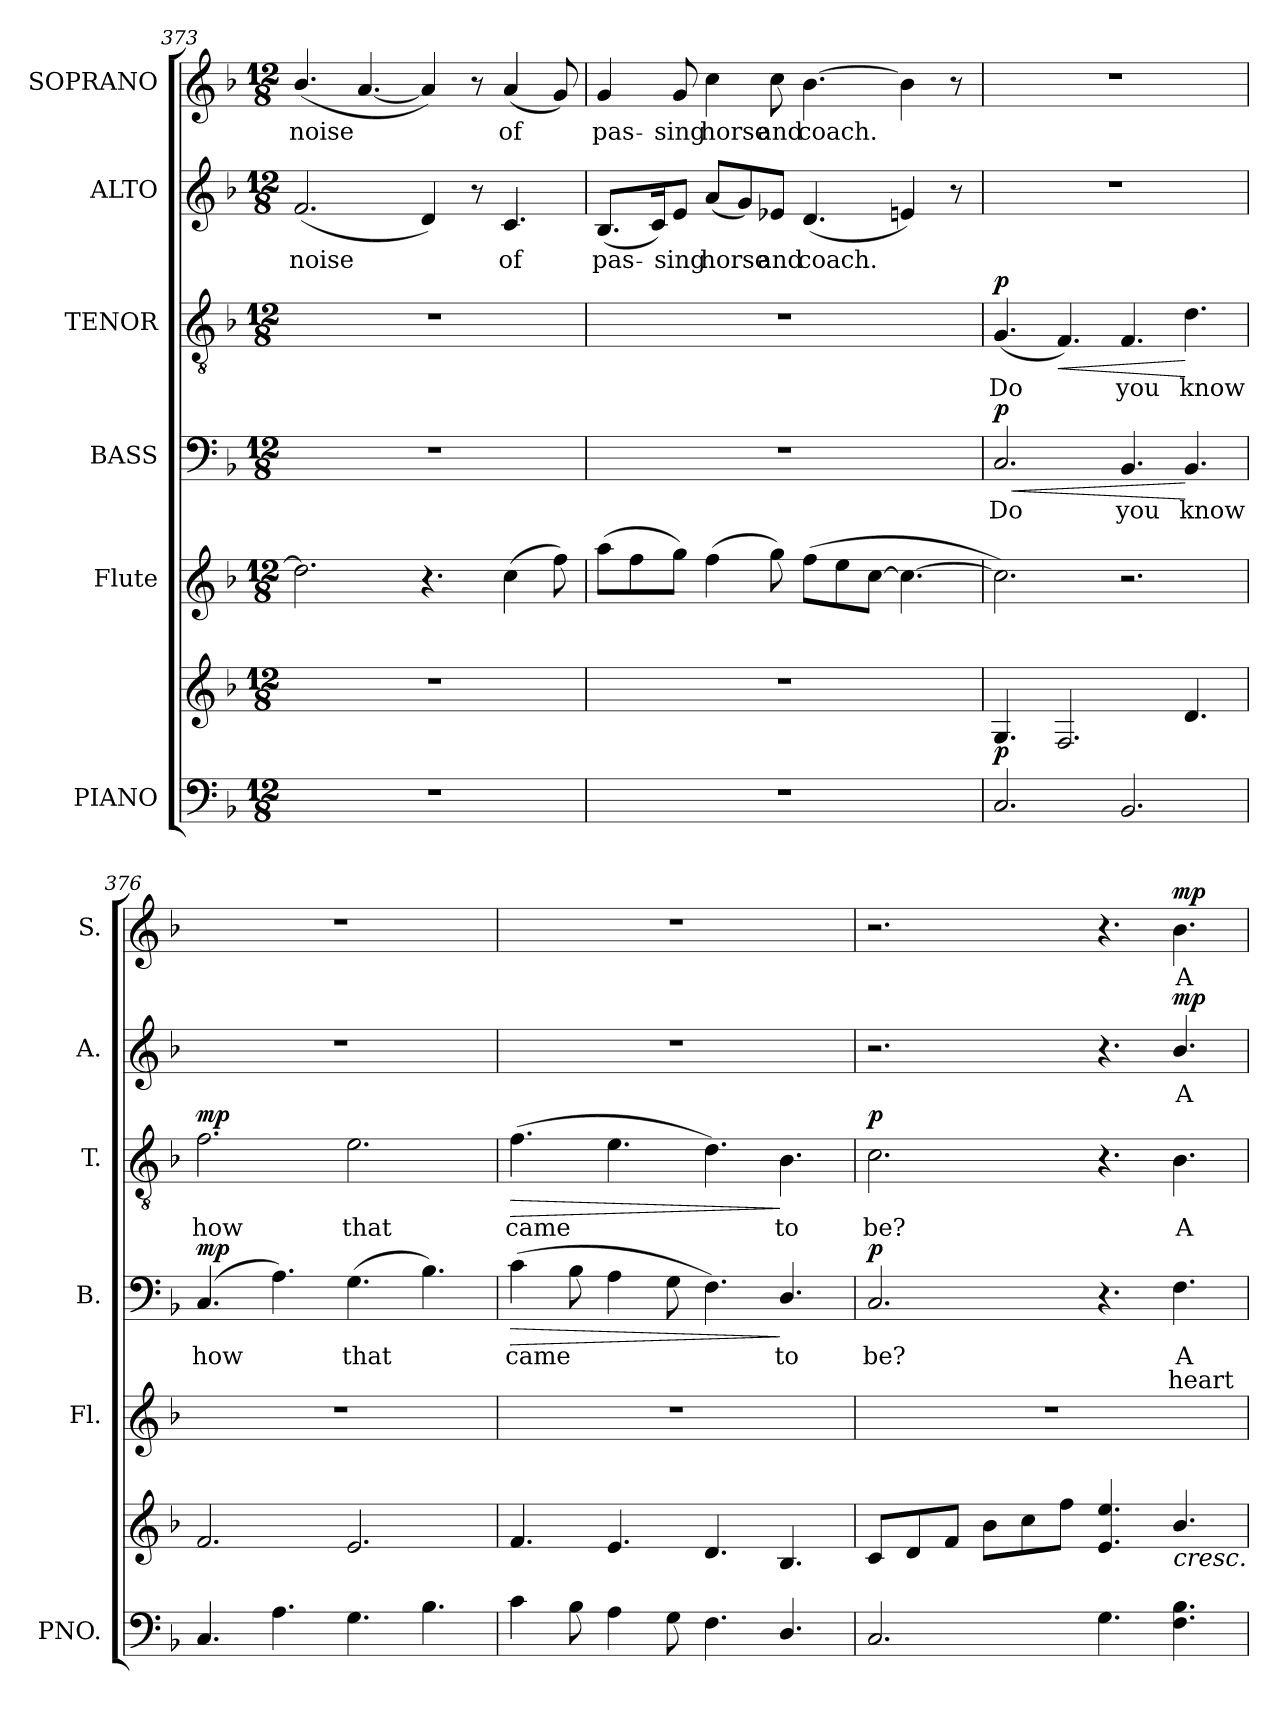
**kern	**kern	**dynam	**kern	**kern	**text	**text	**dynam	**kern	**text	**dynam	**kern	**text	**dynam	**kern	**text	**dynam
*part6	*part6	*part6	*part5	*part4	*part4	*part4	*part4	*part3	*part3	*part3	*part2	*part2	*part2	*part1	*part1	*part1
*staff7	*staff6	*staff6/7	*staff5	*staff4	*staff4	*staff4	*staff4	*staff3	*staff3	*staff3	*staff2	*staff2	*staff2	*staff1	*staff1	*staff1
*I"PIANO	*	*	*I"Flute	*I"BASS	*	*	*	*I"TENOR	*	*	*I"ALTO	*	*	*I"SOPRANO	*	*
*I'PNO.	*	*	*I'Fl.	*I'B.	*	*	*	*I'T.	*	*	*I'A.	*	*	*I'S.	*	*
*clefF4	*clefG2	*	*clefG2	*clefF4	*	*	*	*clefGv2	*	*	*clefG2	*	*	*clefG2	*	*
*	*	*	*	*	*	*	*	*ITrd7c12	*	*	*	*	*	*	*	*
*k[b-]	*k[b-]	*	*k[b-]	*k[b-]	*	*	*	*k[b-]	*	*	*k[b-]	*	*	*k[b-]	*	*
*F:	*F:	*	*F:	*F:	*	*	*	*F:	*	*	*F:	*	*	*F:	*	*
*M12/8	*M12/8	*	*M12/8	*M12/8	*	*	*	*M12/8	*	*	*M12/8	*	*	*M12/8	*	*
=373	=373	=373	=373	=373	=373	=373	=373	=373	=373	=373	=373	=373	=373	=373	=373	=373
!LO:N:vis=1	!LO:N:vis=1	!	!	!LO:N:vis=1	!	!	!	!LO:N:vis=1	!	!	!	!	!	!	!	!
!	!	!	!	!	!	!	!	!	!	!	!	!LO:LY:b:color=#000000	!	!	!	!
!	!	!	!	!	!	!	!	!	!	!	!	!	!	!	!LO:LY:b:color=#000000	!
1.r	1.r	.	2.ddi\]	1.r	.	.	.	1.r	.	.	(2.fi/	noise	.	(4.b-i/	noise	.
.	.	.	.	.	.	.	.	.	.	.	.	.	.	[<4.ai/	.	.
.	.	.	4.r	.	.	.	.	.	.	.	4di/)	.	.	4ai/])	.	.
.	.	.	.	.	.	.	.	.	.	.	8r	.	.	8r	.	.
!	!	!	!	!	!	!	!	!	!	!	!	!LO:LY:b:color=#000000	!	!	!	!
!	!	!	!	!	!	!	!	!	!	!	!	!	!	!	!LO:LY:b:color=#000000	!
.	.	.	(4cci\	.	.	.	.	.	.	.	4.ci/	of	.	(4ai/	of	.
.	.	.	8ffi\)	.	.	.	.	.	.	.	.	.	.	8gi/)	.	.
=374	=374	=374	=374	=374	=374	=374	=374	=374	=374	=374	=374	=374	=374	=374	=374	=374
!LO:N:vis=1	!LO:N:vis=1	!	!	!LO:N:vis=1	!	!	!	!LO:N:vis=1	!	!	!	!	!	!	!	!
!	!	!	!	!	!	!	!	!	!	!	!	!LO:LY:b:color=#000000	!	!	!	!
!	!	!	!	!	!	!	!	!	!	!	!	!	!	!	!LO:LY:b:color=#000000	!
1.r	1.r	.	(8aai\L	1.r	.	.	.	1.r	.	.	(8.B-i/L	pas-	.	4gi/	pas-	.
.	.	.	8ffi\	.	.	.	.	.	.	.	.	.	.	.	.	.
.	.	.	.	.	.	.	.	.	.	.	16ci/k)	.	.	.	.	.
!	!	!	!	!	!	!	!	!	!	!	!	!LO:LY:b:color=#000000	!	!	!	!
!	!	!	!	!	!	!	!	!	!	!	!	!	!	!	!LO:LY:b:color=#000000	!
.	.	.	8ggi\J)	.	.	.	.	.	.	.	8ei/J	-sing	.	8gi/	-sing	.
!	!	!	!	!	!	!	!	!	!	!	!	!LO:LY:b:color=#000000	!	!	!	!
!	!	!	!	!	!	!	!	!	!	!	!	!	!	!	!LO:LY:b:color=#000000	!
.	.	.	(4ffi\	.	.	.	.	.	.	.	(8ai/L	horse	.	4cci\	horse	.
.	.	.	.	.	.	.	.	.	.	.	8gi/)	.	.	.	.	.
!	!	!	!	!	!	!	!	!	!	!	!	!LO:LY:b:color=#000000	!	!	!	!
!	!	!	!	!	!	!	!	!	!	!	!	!	!	!	!LO:LY:b:color=#000000	!
.	.	.	8ggi\)	.	.	.	.	.	.	.	8e-Xi/J	and	.	8cci\	and	.
!	!	!	!	!	!	!	!	!	!	!	!	!LO:LY:b:color=#000000	!	!	!	!
!	!	!	!	!	!	!	!	!	!	!	!	!	!	!	!LO:LY:b:color=#000000	!
.	.	.	(8ffi\L	.	.	.	.	.	.	.	(4.di/	coach.	.	[>4.b-i\	coach.	.
.	.	.	8eei\	.	.	.	.	.	.	.	.	.	.	.	.	.
.	.	.	[>8cci\J	.	.	.	.	.	.	.	.	.	.	.	.	.
.	.	.	4.cci\_>	.	.	.	.	.	.	.	4eni/)	.	.	4b-i\]	.	.
.	.	.	.	.	.	.	.	.	.	.	8r	.	.	8r	.	.
=375	=375	=375	=375	=375	=375	=375	=375	=375	=375	=375	=375	=375	=375	=375	=375	=375
!	!	!	!	!	!LO:LY:b:color=#000000	!	!LO:HP:b	!	!	!	!	!	!	!	!	!
!	!	!	!	!	!	!	!	!	!LO:LY:b:color=#000000	!	!LO:N:vis=1	!	!	!LO:N:vis=1	!	!
2.Ci/	4.Gi/	p	2.cci\])	2.Ci/	Do	.	< p	(4.GGi/	Do	p	1.r	.	.	1.r	.	.
!	!	!	!	!	!	!	!	!	!	!LO:HP:b	!	!	!	!	!	!
.	2.Fi/	.	.	.	.	.	.	4.FFi/)	.	<	.	.	.	.	.	.
!	!	!	!	!	!LO:LY:b:color=#000000	!	!	!	!	!	!	!	!	!	!	!
!	!	!	!	!	!	!	!	!	!LO:LY:b:color=#000000	!	!	!	!	!	!	!
2.BB-i/	.	.	2.r	4.BB-i/	you	.	.	4.FFi/	you	.	.	.	.	.	.	.
!	!	!	!	!	!LO:LY:b:color=#000000	!	!	!	!	!	!	!	!	!	!	!
!	!	!	!	!	!	!	!	!	!LO:LY:b:color=#000000	!	!	!	!	!	!	!
.	4.di/	.	.	4.BB-i/	know	.	[	4.Di\	know	[	.	.	.	.	.	.
!!LO:LB:g=z
=376	=376	=376	=376	=376	=376	=376	=376	=376	=376	=376	=376	=376	=376	=376	=376	=376
!	!	!	!LO:N:vis=1	!	!	!	!	!	!	!	!	!	!	!	!	!
!	!	!	!	!	!LO:LY:b:color=#000000	!	!	!	!	!	!	!	!	!	!	!
!	!	!	!	!	!	!	!	!	!LO:LY:b:color=#000000	!	!LO:N:vis=1	!	!	!LO:N:vis=1	!	!
4.Ci/	2.fi/	.	1.r	(4.Ci/	how	.	mp	2.Fi\	how	mp	1.r	.	.	1.r	.	.
4.Ai\	.	.	.	4.Ai\)	.	.	.	.	.	.	.	.	.	.	.	.
!	!	!	!	!	!LO:LY:b:color=#000000	!	!	!	!	!	!	!	!	!	!	!
!	!	!	!	!	!	!	!	!	!LO:LY:b:color=#000000	!	!	!	!	!	!	!
4.Gi\	2.ei/	.	.	(4.Gi\	that	.	.	2.Ei\	that	.	.	.	.	.	.	.
4.B-i\	.	.	.	4.B-i\)	.	.	.	.	.	.	.	.	.	.	.	.
=377	=377	=377	=377	=377	=377	=377	=377	=377	=377	=377	=377	=377	=377	=377	=377	=377
!	!	!	!LO:N:vis=1	!	!	!	!	!	!	!	!	!	!	!	!	!
!	!	!	!	!	!LO:LY:b:color=#000000	!	!LO:HP:b	!	!	!	!	!	!	!	!	!
!	!	!	!	!	!	!	!	!	!LO:LY:b:color=#000000	!LO:HP:b	!LO:N:vis=1	!	!	!LO:N:vis=1	!	!
4ci\	4.fi/	.	1.r	(4ci\	came	.	>	(4.Fi\	came	>	1.r	.	.	1.r	.	.
8B-i\	.	.	.	8B-i\	.	.	.	.	.	.	.	.	.	.	.	.
4Ai\	4.ei/	.	.	4Ai\	.	.	.	4.Ei\	.	.	.	.	.	.	.	.
8Gi\	.	.	.	8Gi\	.	.	.	.	.	.	.	.	.	.	.	.
4.Fi\	4.di/	.	.	4.Fi\)	.	.	.	4.Di\)	.	.	.	.	.	.	.	.
!	!	!	!	!	!LO:LY:b:color=#000000	!	!	!	!	!	!	!	!	!	!	!
!	!	!	!	!	!	!	!	!	!LO:LY:b:color=#000000	!	!	!	!	!	!	!
4.Di/	4.B-i/	.	.	4.Di/	to	.	]	4.BB-i\	to	]	.	.	.	.	.	.
=378	=378	=378	=378	=378	=378	=378	=378	=378	=378	=378	=378	=378	=378	=378	=378	=378
!	!	!	!LO:N:vis=1	!	!	!	!	!	!	!	!	!	!	!	!	!
!	!	!	!	!	!LO:LY:b:color=#000000	!	!	!	!	!	!	!	!	!	!	!
!	!	!	!	!	!	!	!	!	!LO:LY:b:color=#000000	!	!	!	!	!	!	!
2.Ci/	8ci/L	.	1.r	2.Ci/	be?	.	p	2.Ci\	be?	p	2.r	.	.	2.r	.	.
.	8di/	.	.	.	.	.	.	.	.	.	.	.	.	.	.	.
.	8fi/J	.	.	.	.	.	.	.	.	.	.	.	.	.	.	.
.	8b-i\L	.	.	.	.	.	.	.	.	.	.	.	.	.	.	.
.	8cci\	.	.	.	.	.	.	.	.	.	.	.	.	.	.	.
.	8ffi\J	.	.	.	.	.	.	.	.	.	.	.	.	.	.	.
4.Gi\	4.ei/ 4.eei	[	.	4.r	.	.	.	4.r	.	.	4.r	.	.	4.r	.	.
!	!	!LO:HP:b	!	!	!	!	!	!	!	!	!	!	!	!	!	!
!	!	!	!	!	!LO:LY:b:color=#000000	!LO:LY:b:color=#000000	!	!	!	!	!	!	!	!	!	!
!	!	!	!	!	!	!	!	!	!LO:LY:b:color=#000000	!	!	!	!	!	!	!
!	!	!	!	!	!	!	!	!	!	!	!	!LO:LY:b:color=#000000	!	!	!	!
!	!	!	!	!	!	!	!	!	!	!	!	!	!	!	!LO:LY:b:color=#000000	!
4.Fi\ 4.B-i	4.b-i/	<	.	4.Fi\	A	heart	.	4.BB-i\	A	.	4.b-i/	A	mp	4.b-i\	A	mp
=	=	=	=	=	=	=	=	=	=	=	=	=	=	=	=	=
*-	*-	*-	*-	*-	*-	*-	*-	*-	*-	*-	*-	*-	*-	*-	*-	*-
